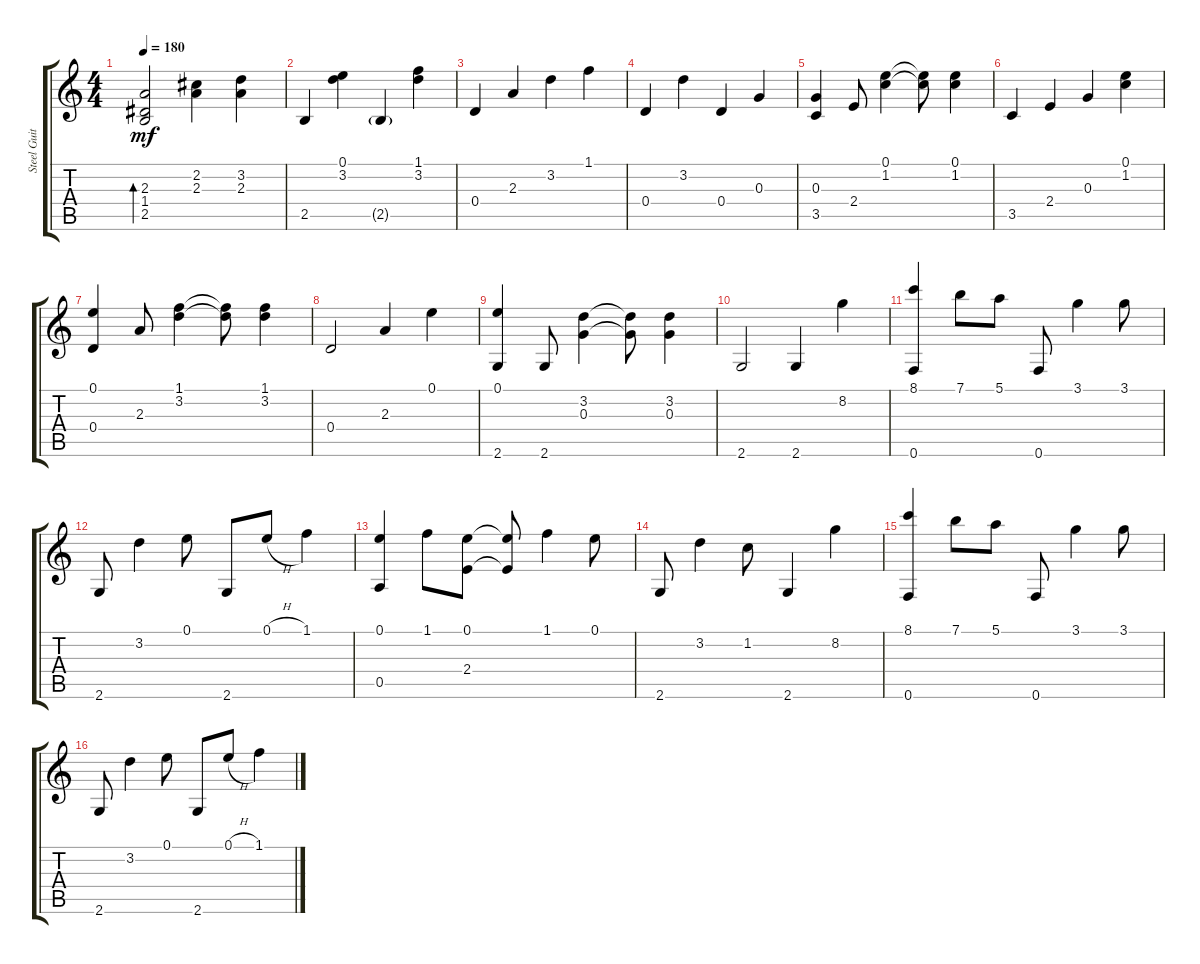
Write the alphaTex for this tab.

\track ("Steel Guitar" "Steel Guit") {instrument acousticguitarsteel}
\staff {score tabs}
\tuning (E4 B3 G3 D3 A2 F2) {hide}
\ts (4 4)
\tempo 180
\clef g2
\ks c
(2.3 1.4 2.5).2{bd 30 dy mf} (2.2 2.3).4 (3.2 2.3).4 |
2.5.4 (0.1 3.2).4 2.5{g}.4 (1.1 3.2).4 |
0.4.4 2.3.4 3.2.4 1.1.4 |
0.4.4 3.2.4 0.4.4 0.3.4 |
(0.3 3.5).4 2.4.8 (0.1 1.2).4 (0.1{t} 1.2{t}).8 (0.1 1.2).4 |
3.5.4 2.4.4 0.3.4 (0.1 1.2).4 |
(0.1 0.4).4 2.3.8 (1.1 3.2).4 (1.1{t} 3.2{t}).8 (1.1 3.2).4 |
0.4.2 2.3.4 0.1.4 |
(0.1 2.6).4 2.6.8 (3.2 0.3).4 (3.2{t} 0.3{t}).8 (3.2 0.3).4 |
2.6.2 2.6.4 8.2.4 |
(8.1 0.6).4 7.1.8 5.1.8 0.6.8 3.1.4 3.1.8 |
2.6.8 3.2.4 0.1.8 2.6.8 0.1{h}.8 1.1.4 |
(0.1 0.5).4 1.1.8 (0.1 2.4).8 (0.1{t} 2.4{t}).8 1.1.4 0.1.8 |
2.6.8 3.2.4 1.2.8 2.6.4 8.2.4 |
(8.1 0.6).4 7.1.8 5.1.8 0.6.8 3.1.4 3.1.8 |
2.6.8 3.2.4 0.1.8 2.6.8 0.1{h}.8 1.1.4
